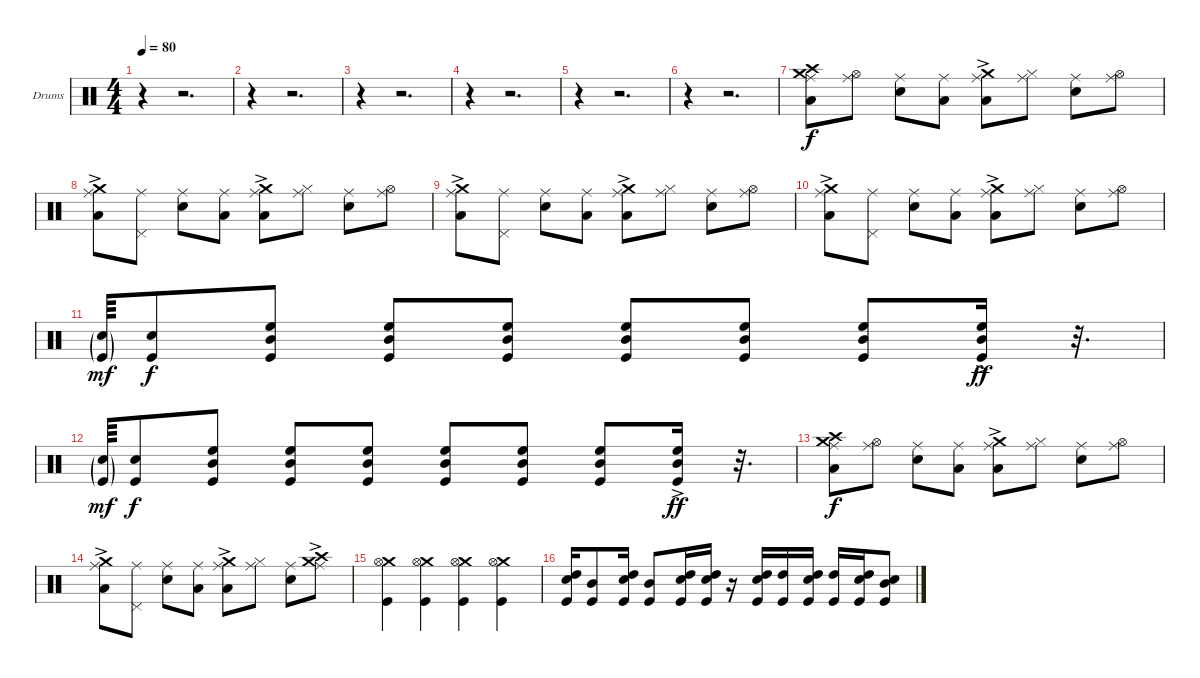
\bracketExtendMode groupsimilarinstruments
\firstSystemTrackNameOrientation horizontal
\otherSystemsTrackNameOrientation horizontal
\track ("Drumkit" "Drums") {instrument percussion}
\staff {score}
\articulation defaults
\ts (4 4)
\tempo 80
\clef neutral
\ks c
r.4{dy f} r.2{d} |
r.4 r.2{d} |
r.4 r.2{d} |
r.4 r.2{d} |
r.4 r.2{d} |
r.4 r.2{d} |
("Crash high (hit)" "Crash medium (hit)" "Low Tom (hit)" "Ride (middle)").8 ("Hi-Hat (open)" "Ride (middle)").8 ("Snare (hit) 2" "Ride (middle)").8 ("Low Tom (hit)" "Ride (middle)").8 ("Crash medium (hit)"{ac} "Low Tom (hit)" "Ride (middle)").8 ("Hi-Hat (closed)" "Ride (middle)").8 ("Snare (hit) 2" "Ride (middle)").8 ("Hi-Hat (open)" "Ride (middle)").8 |
("Crash medium (hit)"{ac} "Low Tom (hit)" "Ride (middle)").8 ("Pedal Hi-Hat (hit)" "Ride (middle)").8 ("Snare (hit) 2" "Ride (middle)").8 ("Low Tom (hit)" "Ride (middle)").8 ("Crash medium (hit)"{ac} "Low Tom (hit)" "Ride (middle)").8 ("Hi-Hat (closed)" "Ride (middle)").8 ("Snare (hit) 2" "Ride (middle)").8 ("Hi-Hat (open)" "Ride (middle)").8 |
("Crash medium (hit)"{ac} "Low Tom (hit)" "Ride (middle)").8 ("Pedal Hi-Hat (hit)" "Ride (middle)").8 ("Snare (hit) 2" "Ride (middle)").8 ("Low Tom (hit)" "Ride (middle)").8 ("Crash medium (hit)"{ac} "Low Tom (hit)" "Ride (middle)").8 ("Hi-Hat (closed)" "Ride (middle)").8 ("Snare (hit) 2" "Ride (middle)").8 ("Hi-Hat (open)" "Ride (middle)").8 |
("Crash medium (hit)"{ac} "Low Tom (hit)" "Ride (middle)").8 ("Pedal Hi-Hat (hit)" "Ride (middle)").8 ("Snare (hit) 2" "Ride (middle)").8 ("Low Tom (hit)" "Ride (middle)").8 ("Crash medium (hit)"{ac} "Low Tom (hit)" "Ride (middle)").8 ("Hi-Hat (closed)" "Ride (middle)").8 ("Snare (hit) 2" "Ride (middle)").8 ("Hi-Hat (open)" "Ride (middle)").8 |
("Kick (hit)"{g} "Snare (hit) 2"{g}).64{dy mf} ("Kick (hit)" "Snare (hit) 2").8{dy f} ("High Floor Tom (hit)" "Kick (hit)" "Mid Tom (hit)").8 ("High Floor Tom (hit)" "Kick (hit)" "Mid Tom (hit)").8 ("High Floor Tom (hit)" "Kick (hit)" "Mid Tom (hit)").8 ("High Floor Tom (hit)" "Kick (hit)" "Mid Tom (hit)").8 ("High Floor Tom (hit)" "Kick (hit)" "Mid Tom (hit)").8 ("High Floor Tom (hit)" "Kick (hit)" "Mid Tom (hit)").8 ("High Floor Tom (hit)"{ac} "Kick (hit)"{ac} "Mid Tom (hit)"{ac}).16{dy ff} r.32{d} |
("Kick (hit)"{g} "Snare (hit) 2"{g}).64{dy mf} ("Kick (hit)" "Snare (hit) 2").8{dy f} ("High Floor Tom (hit)" "Kick (hit)" "Mid Tom (hit)").8 ("High Floor Tom (hit)" "Kick (hit)" "Mid Tom (hit)").8 ("High Floor Tom (hit)" "Kick (hit)" "Mid Tom (hit)").8 ("High Floor Tom (hit)" "Kick (hit)" "Mid Tom (hit)").8 ("High Floor Tom (hit)" "Kick (hit)" "Mid Tom (hit)").8 ("High Floor Tom (hit)" "Kick (hit)" "Mid Tom (hit)").8 ("High Floor Tom (hit)"{ac} "Kick (hit)"{ac} "Mid Tom (hit)"{ac}).16{dy ff} r.32{d} |
("Crash high (hit)" "Crash medium (hit)" "Low Tom (hit)" "Ride (middle)").8{dy f} ("Hi-Hat (open)" "Ride (middle)").8 ("Snare (hit) 2" "Ride (middle)").8 ("Low Tom (hit)" "Ride (middle)").8 ("Crash medium (hit)"{ac} "Low Tom (hit)" "Ride (middle)").8 ("Hi-Hat (closed)" "Ride (middle)").8 ("Snare (hit) 2" "Ride (middle)").8 ("Hi-Hat (open)" "Ride (middle)").8 |
("Crash medium (hit)"{ac} "Low Tom (hit)" "Ride (middle)").8 ("Pedal Hi-Hat (hit)" "Ride (middle)").8 ("Snare (hit) 2" "Ride (middle)").8 ("Low Tom (hit)" "Ride (middle)").8 ("Crash medium (hit)"{ac} "Low Tom (hit)" "Ride (middle)").8 ("Hi-Hat (closed)" "Ride (middle)").8 ("Snare (hit) 2" "Ride (middle)").8 ("Crash medium (hit)"{ac} "Crash high (hit)" "Ride (middle)").8 |
("Crash medium (hit)" "Hi-Hat (open)" "Kick (hit)").4 ("Crash medium (hit)" "Hi-Hat (open)" "Kick (hit)").4 ("Crash medium (hit)" "Hi-Hat (open)" "Kick (hit)").4 ("Crash medium (hit)" "Hi-Hat (open)" "Kick (hit)").4 |
("Snare (hit) 2" "High Tom (hit)" "Kick (hit)").16 ("Mid Tom (hit)" "Kick (hit)").8 ("Snare (hit) 2" "High Tom (hit)" "Kick (hit)").16 ("Mid Tom (hit)" "Kick (hit)").8 ("Snare (hit) 2" "High Tom (hit)" "Kick (hit)").16 ("Snare (hit) 2" "High Tom (hit)" "Kick (hit)").16 r.16 ("Snare (hit) 2" "High Tom (hit)" "Kick (hit)").16 ("High Tom (hit)" "Kick (hit)").16 ("Snare (hit) 2" "High Tom (hit)" "Kick (hit)").16 ("High Tom (hit)" "Kick (hit)").16 ("Snare (hit) 2" "High Tom (hit)" "Kick (hit)").16 ("Snare (hit) 2" "Mid Tom (hit)" "Kick (hit)").8
